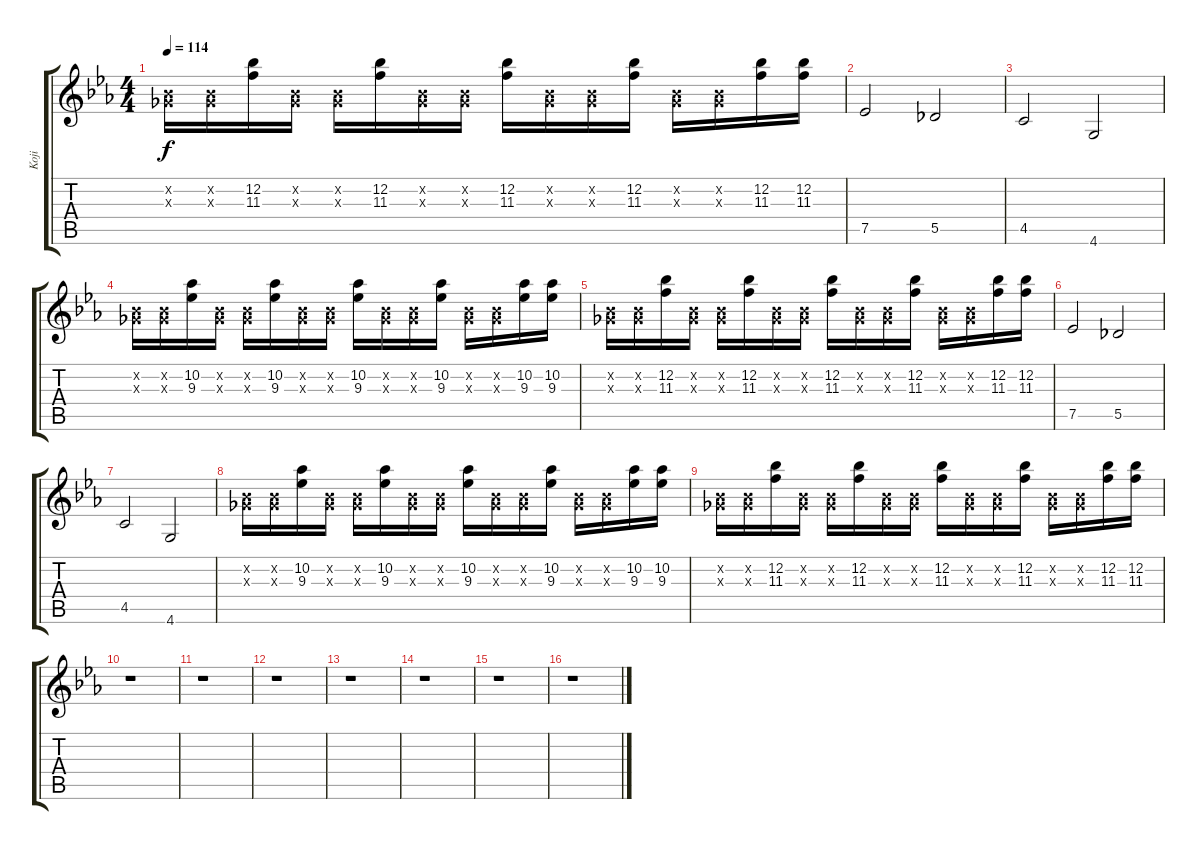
\track ("Koji" "Koji") {instrument electricguitarclean}
\staff {score tabs}
\tuning (Eb4 Bb3 Gb3 Db3 Ab2 Eb2) {hide}
\ts (4 4)
\tempo 114
\clef g2
\ks eb
(0.2{x} 0.3{x}).16{dy f} (0.2{x} 0.3{x}).16 (12.2 11.3).16 (0.2{x} 0.3{x}).16 (0.2{x} 0.3{x}).16 (12.2 11.3).16 (0.2{x} 0.3{x}).16 (0.2{x} 0.3{x}).16 (12.2 11.3).16 (0.2{x} 0.3{x}).16 (0.2{x} 0.3{x}).16 (12.2 11.3).16 (0.2{x} 0.3{x}).16 (0.2{x} 0.3{x}).16 (12.2 11.3).16 (12.2 11.3).16 |
7.5.2 5.5.2 |
4.5.2 4.6.2 |
(0.2{x} 0.3{x}).16 (0.2{x} 0.3{x}).16 (10.2 9.3).16 (0.2{x} 0.3{x}).16 (0.2{x} 0.3{x}).16 (10.2 9.3).16 (0.2{x} 0.3{x}).16 (0.2{x} 0.3{x}).16 (10.2 9.3).16 (0.2{x} 0.3{x}).16 (0.2{x} 0.3{x}).16 (10.2 9.3).16 (0.2{x} 0.3{x}).16 (0.2{x} 0.3{x}).16 (10.2 9.3).16 (10.2 9.3).16 |
(0.2{x} 0.3{x}).16 (0.2{x} 0.3{x}).16 (12.2 11.3).16 (0.2{x} 0.3{x}).16 (0.2{x} 0.3{x}).16 (12.2 11.3).16 (0.2{x} 0.3{x}).16 (0.2{x} 0.3{x}).16 (12.2 11.3).16 (0.2{x} 0.3{x}).16 (0.2{x} 0.3{x}).16 (12.2 11.3).16 (0.2{x} 0.3{x}).16 (0.2{x} 0.3{x}).16 (12.2 11.3).16 (12.2 11.3).16 |
7.5.2{instrument distortionguitar} 5.5.2 |
4.5.2 4.6.2 |
(0.2{x} 0.3{x}).16 (0.2{x} 0.3{x}).16 (10.2 9.3).16 (0.2{x} 0.3{x}).16 (0.2{x} 0.3{x}).16 (10.2 9.3).16 (0.2{x} 0.3{x}).16 (0.2{x} 0.3{x}).16 (10.2 9.3).16 (0.2{x} 0.3{x}).16 (0.2{x} 0.3{x}).16 (10.2 9.3).16 (0.2{x} 0.3{x}).16 (0.2{x} 0.3{x}).16 (10.2 9.3).16 (10.2 9.3).16 |
(0.2{x} 0.3{x}).16 (0.2{x} 0.3{x}).16 (12.2 11.3).16 (0.2{x} 0.3{x}).16 (0.2{x} 0.3{x}).16 (12.2 11.3).16 (0.2{x} 0.3{x}).16 (0.2{x} 0.3{x}).16 (12.2 11.3).16 (0.2{x} 0.3{x}).16 (0.2{x} 0.3{x}).16 (12.2 11.3).16 (0.2{x} 0.3{x}).16 (0.2{x} 0.3{x}).16 (12.2 11.3).16 (12.2 11.3).16 |
r.1 |
r.1 |
r.1 |
r.1 |
r.1 |
r.1 |
r.1
